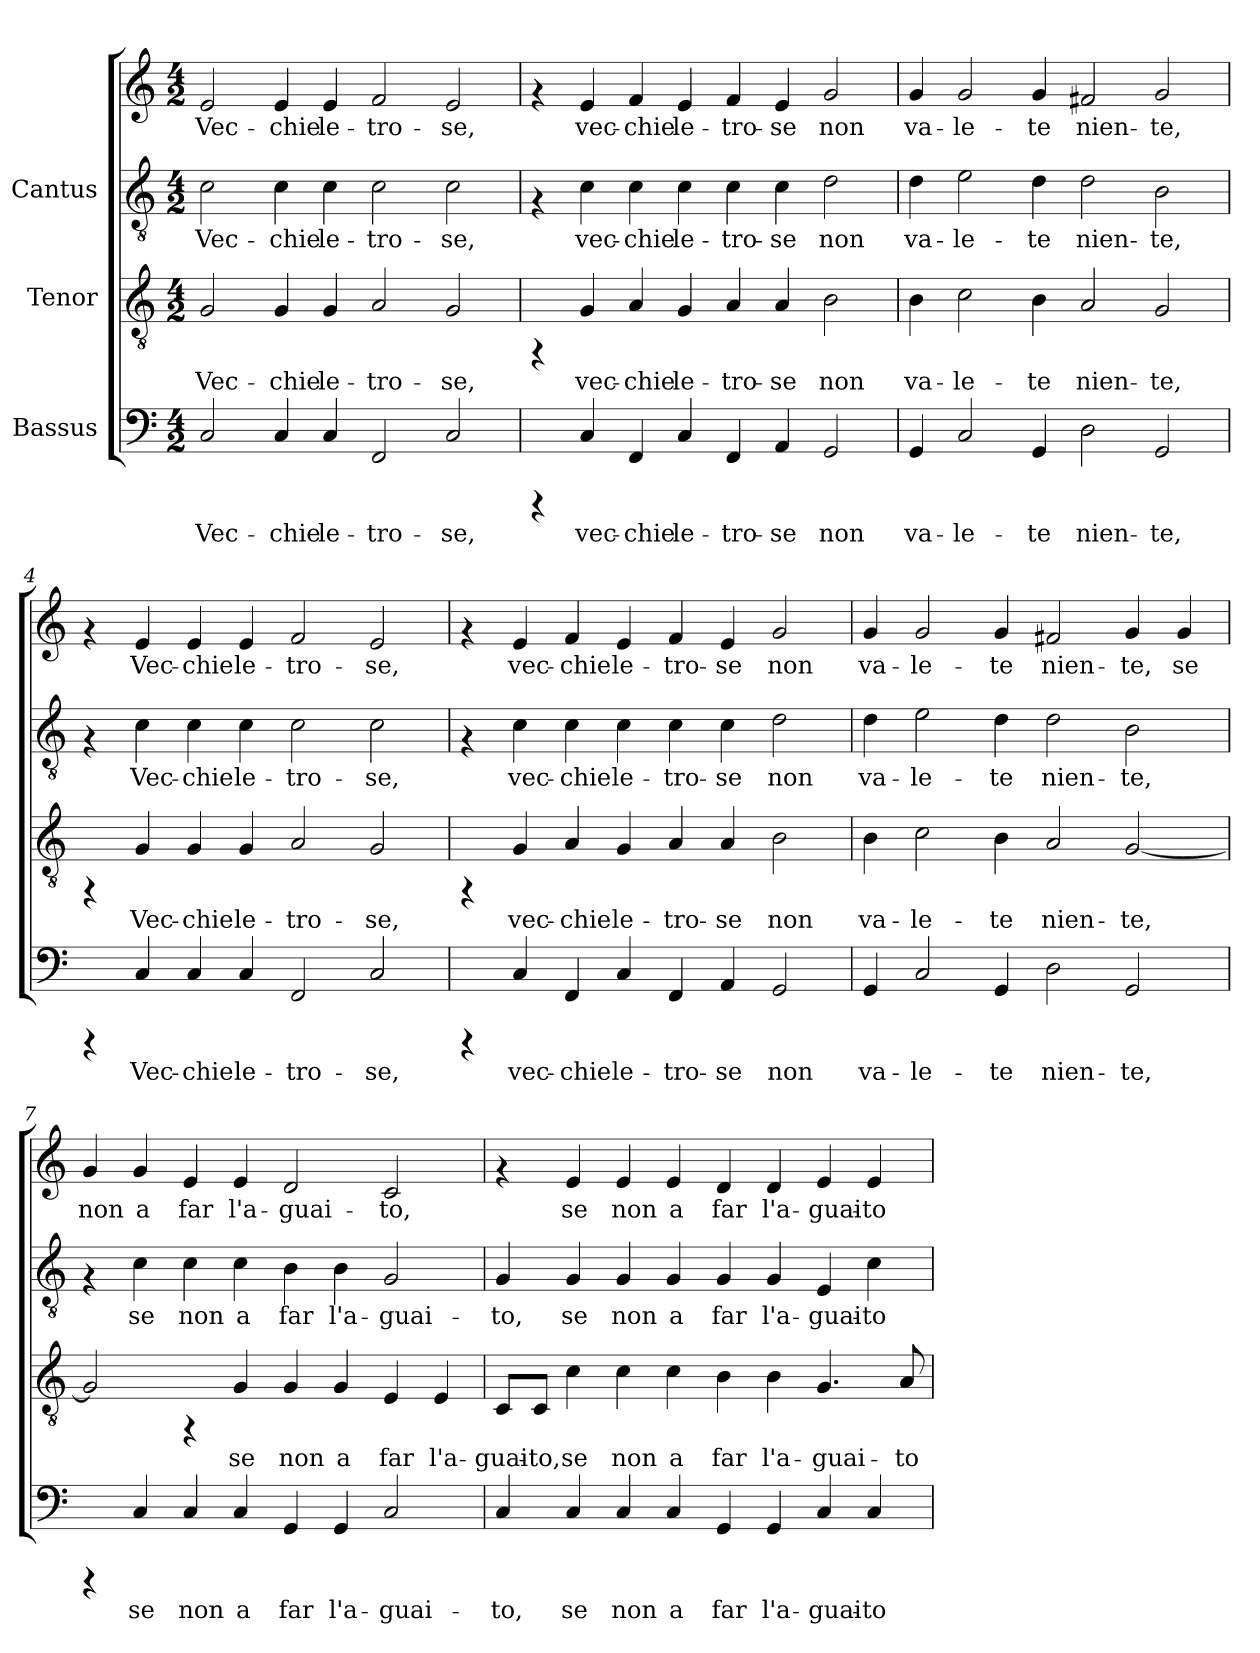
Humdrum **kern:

**kern	**text	**kern	**text	**kern	**text	**kern	**text
*part3	*part3	*part2	*part2	*part1	*part1	*part1	*part1
*staff4	*staff4	*staff3	*staff3	*staff2	*staff2	*staff1	*staff1
*I"Bassus	*	*I"Tenor	*	*I"Cantus	*	*	*
!!LO:PB:g=z
*stria5	*	*stria5	*	*stria5	*	*stria5	*
*clefF4	*	*clefGv2	*	*clefGv2	*	*clefG2	*
*M4/2	*	*M4/2	*	*M4/2	*	*M4/2	*
*MM156	*	*MM156	*	*MM156	*	*MM156	*
=1	=1	=1	=1	=1	=1	=1	=1
!	!LO:LY:b:cj	!	!LO:LY:b:cj	!	!LO:LY:b:cj	!	!LO:LY:b:cj
2C/	Vec-	2G/	Vec-	2c\	Vec-	2e/	Vec-
!	!LO:LY:b:cj	!	!LO:LY:b:cj	!	!LO:LY:b:cj	!	!LO:LY:b:cj
4C/	-chie	4G/	-chie	4c\	-chie	4e/	-chie
!	!LO:LY:b:cj	!	!LO:LY:b:cj	!	!LO:LY:b:cj	!	!LO:LY:b:cj
4C/	le-	4G/	le-	4c\	le-	4e/	le-
!	!LO:LY:b:cj	!	!LO:LY:b:cj	!	!LO:LY:b:cj	!	!LO:LY:b:cj
2FF/	-tro-	2A/	-tro-	2c\	-tro-	2f/	-tro-
!	!LO:LY:b:cj	!	!LO:LY:b:cj	!	!LO:LY:b:cj	!	!LO:LY:b:cj
2C/	-se,	2G/	-se,	2c\	-se,	2e/	-se,
=2	=2	=2	=2	=2	=2	=2	=2
4rCCC	.	4rFF	.	4rF	.	4rf	.
!	!LO:LY:b:cj	!	!LO:LY:b:cj	!	!LO:LY:b:cj	!	!LO:LY:b:cj
4C/	vec-	4G/	vec-	4c\	vec-	4e/	vec-
!	!LO:LY:b:cj	!	!LO:LY:b:cj	!	!LO:LY:b:cj	!	!LO:LY:b:cj
4FF/	-chie	4A/	-chie	4c\	-chie	4f/	-chie
!	!LO:LY:b:cj	!	!LO:LY:b:cj	!	!LO:LY:b:cj	!	!LO:LY:b:cj
4C/	le-	4G/	le-	4c\	le-	4e/	le-
!	!LO:LY:b:cj	!	!LO:LY:b:cj	!	!LO:LY:b:cj	!	!LO:LY:b:cj
4FF/	-tro-	4A/	-tro-	4c\	-tro-	4f/	-tro-
!	!LO:LY:b:cj	!	!LO:LY:b:cj	!	!LO:LY:b:cj	!	!LO:LY:b:cj
4AA/	-se	4A/	-se	4c\	-se	4e/	-se
!	!LO:LY:b:cj	!	!LO:LY:b:cj	!	!LO:LY:b:cj	!	!LO:LY:b:cj
2GG/	non	2B\	non	2d\	non	2g/	non
=3	=3	=3	=3	=3	=3	=3	=3
!	!LO:LY:b:cj	!	!LO:LY:b:cj	!	!LO:LY:b:cj	!	!LO:LY:b:cj
4GG/	va-	4B\	va-	4d\	va-	4g/	va-
!	!LO:LY:b:cj	!	!LO:LY:b:cj	!	!LO:LY:b:cj	!	!LO:LY:b:cj
2C/	-le-	2c\	-le-	2e\	-le-	2g/	-le-
!	!LO:LY:b:cj	!	!LO:LY:b:cj	!	!LO:LY:b:cj	!	!LO:LY:b:cj
4GG/	-te	4B\	-te	4d\	-te	4g/	-te
!	!LO:LY:b:cj	!	!LO:LY:b:cj	!	!LO:LY:b:cj	!	!LO:LY:b:cj
2D\	nien-	2A/	nien-	2d\	nien-	2f#X/	nien-
!	!LO:LY:b:cj	!	!LO:LY:b:cj	!	!LO:LY:b:cj	!	!LO:LY:b:cj
2GG/	-te,	2G/	-te,	2B\	-te,	2g/	-te,
!!LO:LB:g=z
=4	=4	=4	=4	=4	=4	=4	=4
4rCCC	.	4rFF	.	4rF	.	4rf	.
!	!LO:LY:b:cj	!	!LO:LY:b:cj	!	!LO:LY:b:cj	!	!LO:LY:b:cj
4C/	Vec-	4G/	Vec-	4c\	Vec-	4e/	Vec-
!	!LO:LY:b:cj	!	!LO:LY:b:cj	!	!LO:LY:b:cj	!	!LO:LY:b:cj
4C/	-chie	4G/	-chie	4c\	-chie	4e/	-chie
!	!LO:LY:b:cj	!	!LO:LY:b:cj	!	!LO:LY:b:cj	!	!LO:LY:b:cj
4C/	le-	4G/	le-	4c\	le-	4e/	le-
!	!LO:LY:b:cj	!	!LO:LY:b:cj	!	!LO:LY:b:cj	!	!LO:LY:b:cj
2FF/	-tro-	2A/	-tro-	2c\	-tro-	2f/	-tro-
!	!LO:LY:b:cj	!	!LO:LY:b:cj	!	!LO:LY:b:cj	!	!LO:LY:b:cj
2C/	-se,	2G/	-se,	2c\	-se,	2e/	-se,
=5	=5	=5	=5	=5	=5	=5	=5
4rCCC	.	4rFF	.	4rF	.	4rf	.
!	!LO:LY:b:cj	!	!LO:LY:b:cj	!	!LO:LY:b:cj	!	!LO:LY:b:cj
4C/	vec-	4G/	vec-	4c\	vec-	4e/	vec-
!	!LO:LY:b:cj	!	!LO:LY:b:cj	!	!LO:LY:b:cj	!	!LO:LY:b:cj
4FF/	-chie	4A/	-chie	4c\	-chie	4f/	-chie
!	!LO:LY:b:cj	!	!LO:LY:b:cj	!	!LO:LY:b:cj	!	!LO:LY:b:cj
4C/	le-	4G/	le-	4c\	le-	4e/	le-
!	!LO:LY:b:cj	!	!LO:LY:b:cj	!	!LO:LY:b:cj	!	!LO:LY:b:cj
4FF/	-tro-	4A/	-tro-	4c\	-tro-	4f/	-tro-
!	!LO:LY:b:cj	!	!LO:LY:b:cj	!	!LO:LY:b:cj	!	!LO:LY:b:cj
4AA/	-se	4A/	-se	4c\	-se	4e/	-se
!	!LO:LY:b:cj	!	!LO:LY:b:cj	!	!LO:LY:b:cj	!	!LO:LY:b:cj
2GG/	non	2B\	non	2d\	non	2g/	non
=6	=6	=6	=6	=6	=6	=6	=6
!	!LO:LY:b:cj	!	!LO:LY:b:cj	!	!LO:LY:b:cj	!	!LO:LY:b:cj
4GG/	va-	4B\	va-	4d\	va-	4g/	va-
!	!LO:LY:b:cj	!	!LO:LY:b:cj	!	!LO:LY:b:cj	!	!LO:LY:b:cj
2C/	-le-	2c\	-le-	2e\	-le-	2g/	-le-
!	!LO:LY:b:cj	!	!LO:LY:b:cj	!	!LO:LY:b:cj	!	!LO:LY:b:cj
4GG/	-te	4B\	-te	4d\	-te	4g/	-te
!	!LO:LY:b:cj	!	!LO:LY:b:cj	!	!LO:LY:b:cj	!	!LO:LY:b:cj
2D\	nien-	2A/	nien-	2d\	nien-	2f#X/	nien-
!	!LO:LY:b:cj	!	!LO:LY:b:cj	!	!LO:LY:b:cj	!	!LO:LY:b:cj
2GG/	-te,	[<2G/	-te,	2B\	-te,	4g/	-te,
!	!	!	!	!	!	!	!LO:LY:b:cj
.	.	.	.	.	.	4g/	se
!!LO:LB:g=z
=7	=7	=7	=7	=7	=7	=7	=7
!	!	!	!LO:LY:b:cj	!	!	!	!LO:LY:b:cj
4rCCC	.	2G/]	.	4rF	.	4g/	non
!	!LO:LY:b:cj	!	!	!	!LO:LY:b:cj	!	!LO:LY:b:cj
4C/	se	.	.	4c\	se	4g/	a
!	!LO:LY:b:cj	!	!	!	!LO:LY:b:cj	!	!LO:LY:b:cj
4C/	non	4rFF	.	4c\	non	4e/	far
!	!LO:LY:b:cj	!	!LO:LY:b:cj	!	!LO:LY:b:cj	!	!LO:LY:b:cj
4C/	a	4G/	se	4c\	a	4e/	l'a-
!	!LO:LY:b:cj	!	!LO:LY:b:cj	!	!LO:LY:b:cj	!	!LO:LY:b:cj
4GG/	far	4G/	non	4B\	far	2d/	-guai-
!	!LO:LY:b:cj	!	!LO:LY:b:cj	!	!LO:LY:b:cj	!	!
4GG/	l'a-	4G/	a	4B\	l'a-	.	.
!	!LO:LY:b:cj	!	!LO:LY:b:cj	!	!LO:LY:b:cj	!	!LO:LY:b:cj
2C/	-guai-	4E/	far	2G/	-guai-	2c/	-to,
!	!	!	!LO:LY:b:cj	!	!	!	!
.	.	4E/	l'a-	.	.	.	.
=8	=8	=8	=8	=8	=8	=8	=8
!	!LO:LY:b:cj	!	!LO:LY:b:cj	!	!LO:LY:b:cj	!	!
4C/	-to,	8C/L	-guai-	4G/	to,	4rf	.
!	!	!	!LO:LY:b:cj	!	!	!	!
.	.	8C/J	-to,	.	.	.	.
!	!LO:LY:b:cj	!	!LO:LY:b:cj	!	!LO:LY:b:cj	!	!LO:LY:b:cj
4C/	se	4c\	se	4G/	se	4e/	-se
!	!LO:LY:b:cj	!	!LO:LY:b:cj	!	!LO:LY:b:cj	!	!LO:LY:b:cj
4C/	non	4c\	non	4G/	non	4e/	non
!	!LO:LY:b:cj	!	!LO:LY:b:cj	!	!LO:LY:b:cj	!	!LO:LY:b:cj
4C/	a	4c\	a	4G/	a	4e/	a
!	!LO:LY:b:cj	!	!LO:LY:b:cj	!	!LO:LY:b:cj	!	!LO:LY:b:cj
4GG/	far	4B\	far	4G/	far	4d/	far
!	!LO:LY:b:cj	!	!LO:LY:b:cj	!	!LO:LY:b:cj	!	!LO:LY:b:cj
4GG/	l'a-	4B\	l'a-	4G/	l'a-	4d/	l'a-
!	!LO:LY:b:cj	!	!LO:LY:b:cj	!	!LO:LY:b:cj	!	!LO:LY:b:cj
4C/	-guai-	4.G/	-guai-	4E/	-guai-	4e/	-guai-
!	!LO:LY:b:cj	!	!	!	!LO:LY:b:cj	!	!LO:LY:b:cj
4C/	-to	.	.	4c\	-to	4e/	-to
!	!	!	!LO:LY:b:cj	!	!	!	!
.	.	8A/	-to	.	.	.	.
=	=	=	=	=	=	=	=
*-	*-	*-	*-	*-	*-	*-	*-
